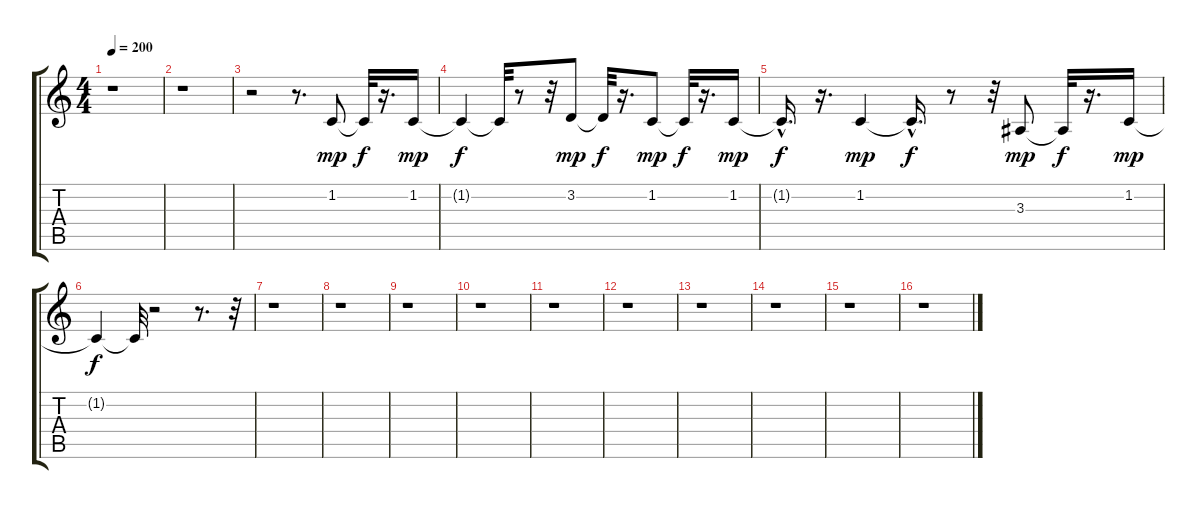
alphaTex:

\track "" {instrument clarinet}
\staff {score tabs}
\tuning (E4 B3 G3 D3 A2 E2) {hide}
\ts (4 4)
\tempo 200
\clef g2
\ks c
r.1{dy f} |
r.1 |
r.2 r.8{d} 1.2.8{dy mp} 1.2{t}.32{dy f} r.16{d} 1.2.16{dy mp} |
1.2{t}.4{dy f} 1.2{t}.32 r.8 r.32 3.2.8{dy mp} 3.2{t}.32{dy f} r.16{d} 1.2.8{dy mp} 1.2{t}.32{dy f} r.16{d} 1.2.16{dy mp} |
1.2{hac t}.16{d dy f} r.16{d} 1.2.4{dy mp} 1.2{hac t}.16{d dy f} r.8 r.32 3.3.8{dy mp} 3.3{t}.32{dy f} r.16{d} 1.2.16{dy mp} |
1.2{t}.4{dy f} 1.2{t}.32 r.2 r.8{d} r.32 |
r.1 |
r.1 |
r.1 |
r.1 |
r.1 |
r.1 |
r.1 |
r.1 |
r.1 |
r.1
